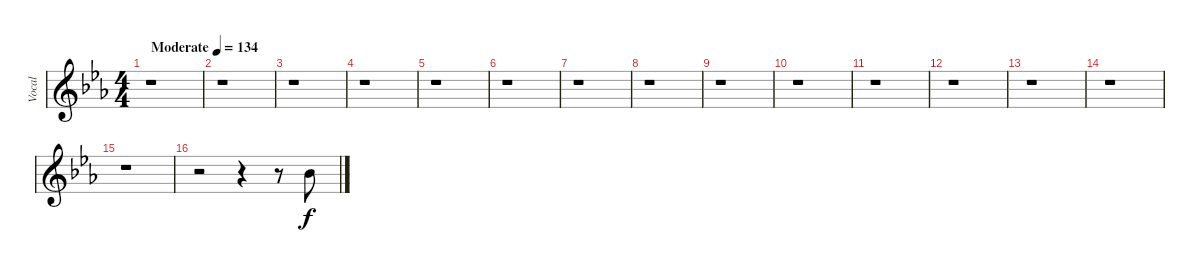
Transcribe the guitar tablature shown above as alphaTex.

\track ("Vocal" "Vocal") {instrument electricguitarjazz}
\staff {score}
\tuning (E4 B3 G3 D3 A2 E2) {hide}
\ts (4 4)
\tempo (134 "Moderate")
\clef g2
\ks eb
r.1{dy f instrument electricguitarjazz} |
r.1 |
r.1 |
r.1 |
r.1 |
r.1 |
r.1 |
r.1 |
r.1 |
r.1 |
r.1 |
r.1 |
r.1 |
r.1 |
r.1 |
r.2 r.4 r.8 3.3.8
